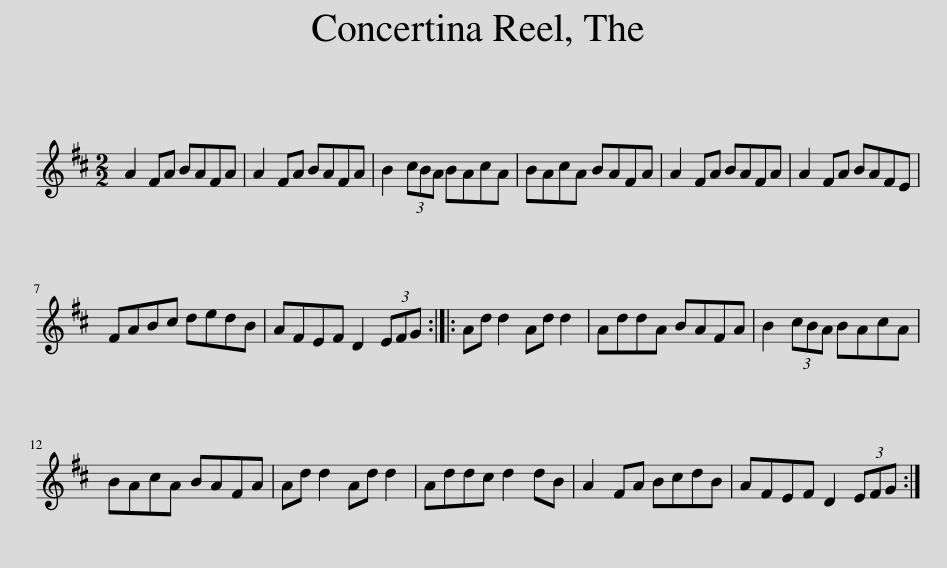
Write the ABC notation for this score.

X:1
L:1/8
M:2/2
I:linebreak $
K:D
V:1 treble
V:1
 A2 FA BAFA | A2 FA BAFA | B2 (3cBA BAcA | BAcA BAFA | A2 FA BAFA | %5
 A2 FA BAFE |$ FABc dedB | AFEF D2 (3EFG :: Ad d2 Ad d2 | AddA BAFA | %10
 B2 (3cBA BAcA |$ BAcA BAFA | Ad d2 Ad d2 | Addc d2 dB | A2 FA BcdB | %15
 AFEF D2 (3EFG :| %16
